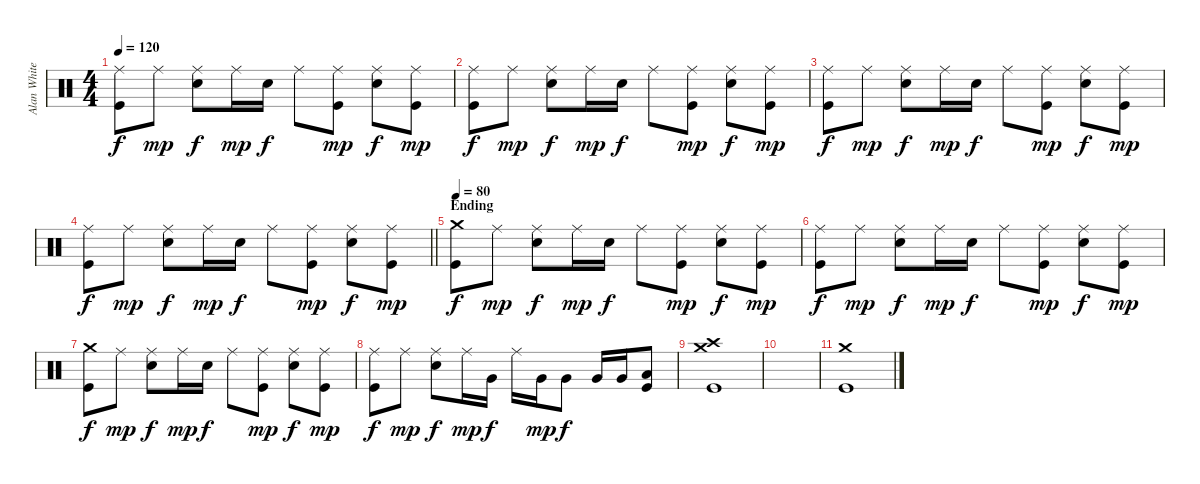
\track ("Alan White" "Alan White") {instrument percussion}
\staff {score}
\articulation defaults
\ts (4 4)
\tempo 120
\clef neutral
\ks c
("Ride (middle)" "Kick (hit)").8{dy f} "Ride (middle)".8{dy mp} ("Ride (middle)" "Electric Snare (hit)").8{dy f} "Ride (middle)".16{dy mp} "Electric Snare (hit)".16{dy f} "Ride (middle)".8 ("Ride (middle)" "Kick (hit)").8{dy mp} ("Ride (middle)" "Electric Snare (hit)").8{dy f} ("Ride (middle)" "Kick (hit)").8{dy mp} |
("Ride (middle)" "Kick (hit)").8{dy f} "Ride (middle)".8{dy mp} ("Ride (middle)" "Electric Snare (hit)").8{dy f} "Ride (middle)".16{dy mp} "Electric Snare (hit)".16{dy f} "Ride (middle)".8 ("Ride (middle)" "Kick (hit)").8{dy mp} ("Ride (middle)" "Electric Snare (hit)").8{dy f} ("Ride (middle)" "Kick (hit)").8{dy mp} |
("Ride (middle)" "Kick (hit)").8{dy f} "Ride (middle)".8{dy mp} ("Ride (middle)" "Electric Snare (hit)").8{dy f} "Ride (middle)".16{dy mp} "Electric Snare (hit)".16{dy f} "Ride (middle)".8 ("Ride (middle)" "Kick (hit)").8{dy mp} ("Ride (middle)" "Electric Snare (hit)").8{dy f} ("Ride (middle)" "Kick (hit)").8{dy mp} |
\barLineRight lightlight
("Ride (middle)" "Kick (hit)").8{dy f} "Ride (middle)".8{dy mp} ("Ride (middle)" "Electric Snare (hit)").8{dy f} "Ride (middle)".16{dy mp} "Electric Snare (hit)".16{dy f} "Ride (middle)".8 ("Ride (middle)" "Kick (hit)").8{dy mp} ("Ride (middle)" "Electric Snare (hit)").8{dy f} ("Ride (middle)" "Kick (hit)").8{dy mp} |
\section ("" "Ending")
\tempo 80
("Crash medium (hit)" "Kick (hit)").8{dy f} "Ride (middle)".8{dy mp} ("Ride (middle)" "Electric Snare (hit)").8{dy f} "Ride (middle)".16{dy mp} "Electric Snare (hit)".16{dy f} "Ride (middle)".8 ("Ride (middle)" "Kick (hit)").8{dy mp} ("Ride (middle)" "Electric Snare (hit)").8{dy f} ("Ride (middle)" "Kick (hit)").8{dy mp} |
("Ride (middle)" "Kick (hit)").8{dy f} "Ride (middle)".8{dy mp} ("Ride (middle)" "Electric Snare (hit)").8{dy f} "Ride (middle)".16{dy mp} "Electric Snare (hit)".16{dy f} "Ride (middle)".8 ("Ride (middle)" "Kick (hit)").8{dy mp} ("Ride (middle)" "Electric Snare (hit)").8{dy f} ("Ride (middle)" "Kick (hit)").8{dy mp} |
("Crash medium (hit)" "Kick (hit)").8{dy f} "Ride (middle)".8{dy mp} ("Ride (middle)" "Electric Snare (hit)").8{dy f} "Ride (middle)".16{dy mp} "Electric Snare (hit)".16{dy f} "Ride (middle)".8 ("Ride (middle)" "Kick (hit)").8{dy mp} ("Ride (middle)" "Electric Snare (hit)").8{dy f} ("Ride (middle)" "Kick (hit)").8{dy mp} |
("Ride (middle)" "Kick (hit)").8{dy f} "Ride (middle)".8{dy mp} ("Ride (middle)" "Electric Snare (hit)").8{dy f} "Ride (middle)".16{dy mp} "Very Low Tom (hit)".16{dy f} "Ride (middle)".16 "Very Low Tom (hit)".16{dy mp} "Very Low Tom (hit)".8{dy f} "Very Low Tom (hit)".16 "Very Low Tom (hit)".16 ("Low Floor Tom (hit)" "Kick (hit)").8 |
("Crash medium (hit)" "Crash high (hit)" "Kick (hit)").1 |
|
("Crash medium (hit)" "Kick (hit)").1
